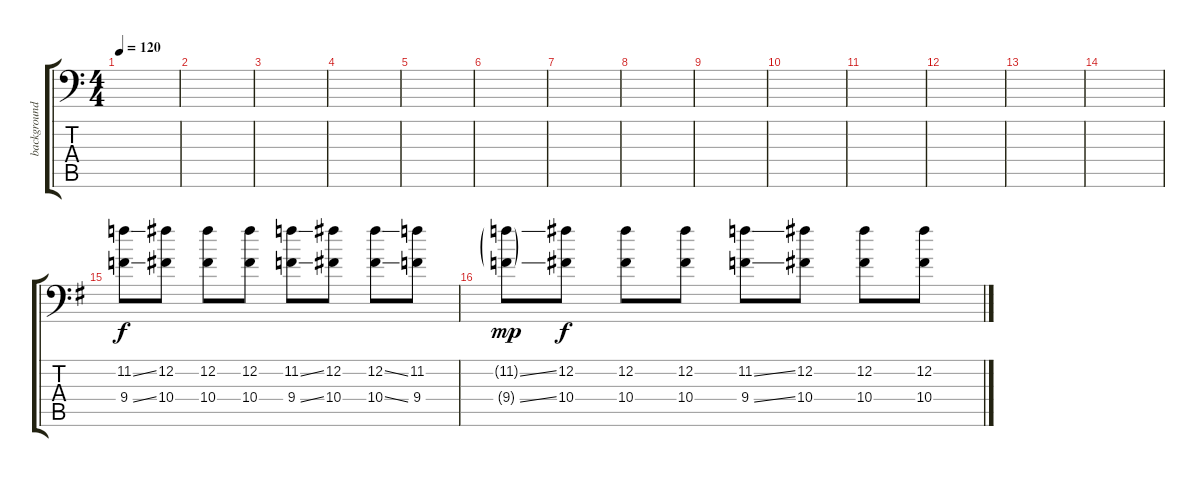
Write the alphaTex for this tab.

\track ("background" "background") {instrument overdrivenguitar}
\staff {score tabs}
\tuning (Bb3 Gb3 Db3 Ab2 Eb2 Ab1) {hide}
\ts (4 4)
\tempo 120
\clef f4
\ks c
|
|
|
|
|
|
|
|
|
|
|
|
|
|
\ks g
(11.2{ss} 9.4{ss}).8 (12.2 10.4).8 (12.2 10.4).8 (12.2 10.4).8 (11.2{ss} 9.4{ss}).8 (12.2 10.4).8 (12.2{ss} 10.4{ss}).8 (11.2 9.4).8 |
(11.2{ss g} 9.4{ss g}).8{dy mp} (12.2 10.4).8{dy f} (12.2 10.4).8 (12.2 10.4).8 (11.2{ss} 9.4{ss}).8 (12.2 10.4).8 (12.2 10.4).8 (12.2 10.4).8
